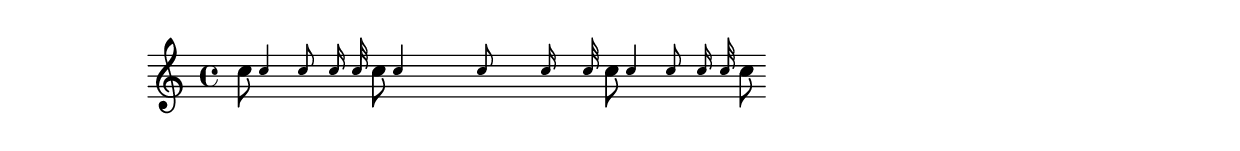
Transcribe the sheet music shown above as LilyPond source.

%% DO NOT EDIT this file manually; it is automatically
%% generated from LSR http://lsr.di.unimi.it
%% Make any changes in LSR itself, or in Documentation/snippets/new/ ,
%% and then run scripts/auxiliar/makelsr.py
%%
%% This file is in the public domain.
\version "2.18.0"

\header {
  lsrtags = "rhythms, tweaks-and-overrides"

  texidoc = "
The space given to grace notes can be adjusted using the
@code{spacing-increment} property of @code{Score.GraceSpacing}.

"
  doctitle = "Adjusting grace note spacing"
} % begin verbatim

graceNotes = {
  \grace { c4 c8 c16 c32 }
  c8
}

\relative c'' {
  c8
  \graceNotes
  \override Score.GraceSpacing.spacing-increment = #2.0
  \graceNotes
  \revert Score.GraceSpacing.spacing-increment
  \graceNotes
}
